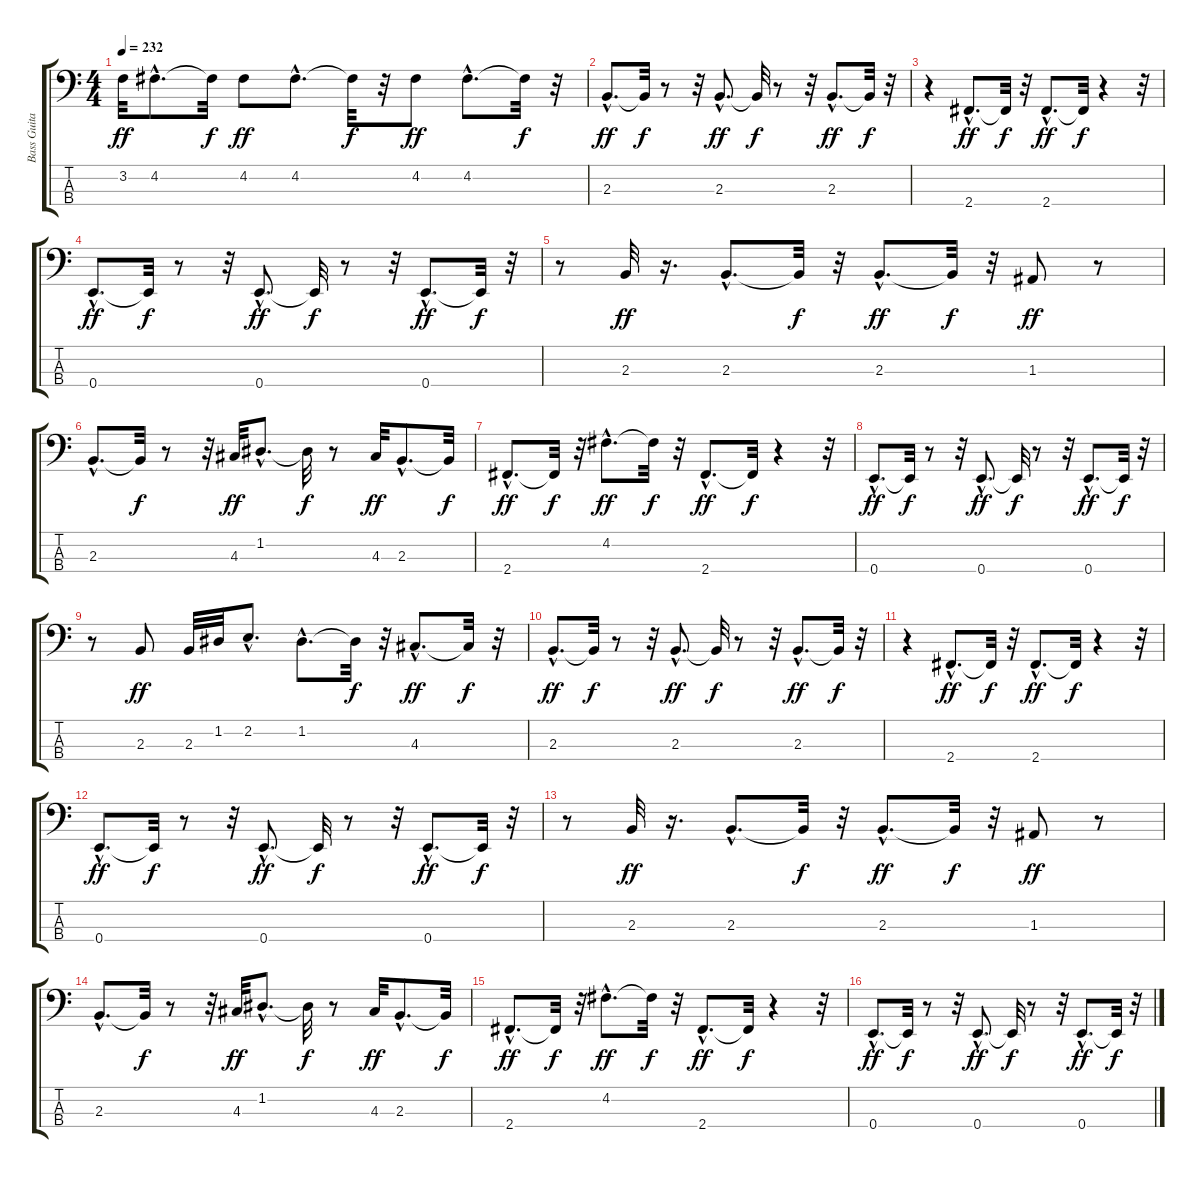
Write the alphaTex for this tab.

\track ("Bass Guitar" "Bass Guita") {instrument electricbasspick}
\staff {score tabs}
\tuning (G2 D2 A1 E1) {hide}
\ts (4 4)
\tempo 232
\clef f4
\ks c
3.2.32{dy ff} 4.2{hac}.8{d} 4.2{t}.32{dy f} 4.2.8{dy ff} 4.2{hac}.8{d} 4.2{t}.32{dy f} r.32 4.2.8{dy ff} 4.2{hac}.8{d} 4.2{t}.32{dy f} r.32 |
2.3{hac}.8{d dy ff} 2.3{t}.32{dy f} r.8 r.32 2.3{hac}.8{d dy ff} 2.3{t}.32{dy f} r.8 r.32 2.3{hac}.8{d dy ff} 2.3{t}.32{dy f} r.32 |
r.4 2.4{hac}.8{d dy ff} 2.4{t}.32{dy f} r.32 2.4{hac}.8{d dy ff} 2.4{t}.32{dy f} r.4 r.32 |
0.4{hac}.8{d dy ff} 0.4{t}.32{dy f} r.8 r.32 0.4{hac}.8{d dy ff} 0.4{t}.32{dy f} r.8 r.32 0.4{hac}.8{d dy ff} 0.4{t}.32{dy f} r.32 |
r.8 2.3.32{dy ff} r.16{d} 2.3{hac}.8{d} 2.3{t}.32{dy f} r.32 2.3{hac}.8{d dy ff} 2.3{t}.32{dy f} r.32 1.3.8{dy ff} r.8 |
2.3{hac}.8{d} 2.3{t}.32{dy f} r.8 r.32 4.3.32{dy ff} 1.2{hac}.8{d} 1.2{t}.32{dy f} r.8 4.3.32{dy ff} 2.3{hac}.8{d} 2.3{t}.32{dy f} |
2.4{hac}.8{d dy ff} 2.4{t}.32{dy f} r.32 4.2{hac}.8{d dy ff} 4.2{t}.32{dy f} r.32 2.4{hac}.8{d dy ff} 2.4{t}.32{dy f} r.4 r.32 |
0.4{hac}.8{d dy ff} 0.4{t}.32{dy f} r.8 r.32 0.4{hac}.8{d dy ff} 0.4{t}.32{dy f} r.8 r.32 0.4{hac}.8{d dy ff} 0.4{t}.32{dy f} r.32 |
r.8 2.3.8{dy ff} 2.3.32 1.2.32 2.2{hac}.8{d} 1.2{hac}.8{d} 1.2{t}.32{dy f} r.32 4.3{hac}.8{d dy ff} 4.3{t}.32{dy f} r.32 |
2.3{hac}.8{d dy ff} 2.3{t}.32{dy f} r.8 r.32 2.3{hac}.8{d dy ff} 2.3{t}.32{dy f} r.8 r.32 2.3{hac}.8{d dy ff} 2.3{t}.32{dy f} r.32 |
r.4 2.4{hac}.8{d dy ff} 2.4{t}.32{dy f} r.32 2.4{hac}.8{d dy ff} 2.4{t}.32{dy f} r.4 r.32 |
0.4{hac}.8{d dy ff} 0.4{t}.32{dy f} r.8 r.32 0.4{hac}.8{d dy ff} 0.4{t}.32{dy f} r.8 r.32 0.4{hac}.8{d dy ff} 0.4{t}.32{dy f} r.32 |
r.8 2.3.32{dy ff} r.16{d} 2.3{hac}.8{d} 2.3{t}.32{dy f} r.32 2.3{hac}.8{d dy ff} 2.3{t}.32{dy f} r.32 1.3.8{dy ff} r.8 |
2.3{hac}.8{d} 2.3{t}.32{dy f} r.8 r.32 4.3.32{dy ff} 1.2{hac}.8{d} 1.2{t}.32{dy f} r.8 4.3.32{dy ff} 2.3{hac}.8{d} 2.3{t}.32{dy f} |
2.4{hac}.8{d dy ff} 2.4{t}.32{dy f} r.32 4.2{hac}.8{d dy ff} 4.2{t}.32{dy f} r.32 2.4{hac}.8{d dy ff} 2.4{t}.32{dy f} r.4 r.32 |
0.4{hac}.8{d dy ff} 0.4{t}.32{dy f} r.8 r.32 0.4{hac}.8{d dy ff} 0.4{t}.32{dy f} r.8 r.32 0.4{hac}.8{d dy ff} 0.4{t}.32{dy f} r.32
